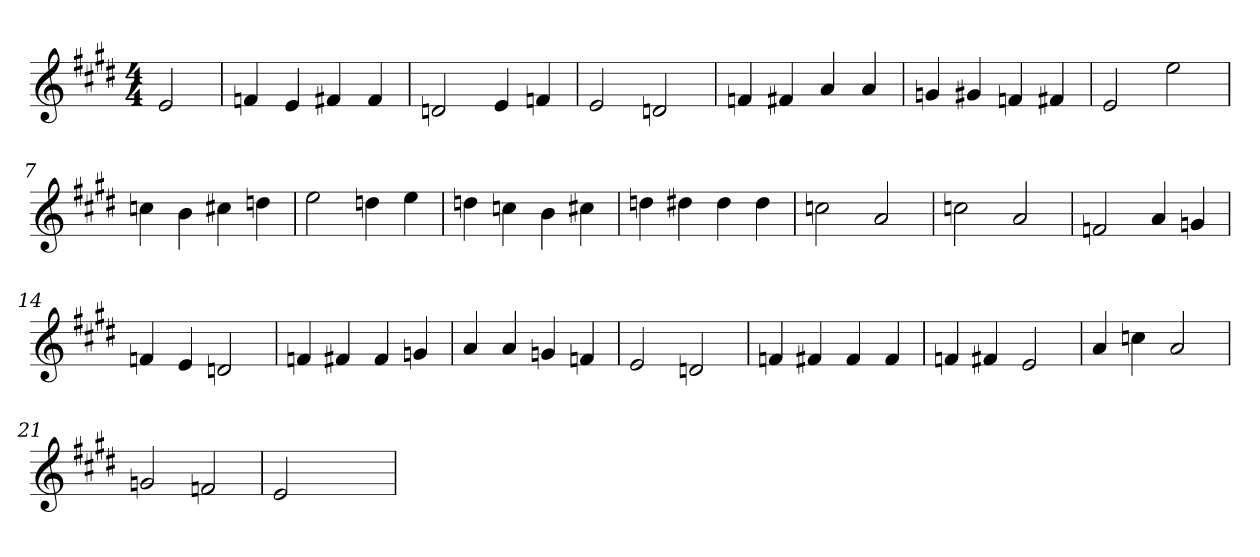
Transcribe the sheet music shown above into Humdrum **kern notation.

**kern
*part1
*staff1
*clefG2
*k[f#c#g#d#]
*E:
*M4/4
=
2e
=1
4fn
4e
4f#
4f#
=2
2dn
4e
4fn
=3
2e
2dn
=4
4fn
4f#
4a
4a
=5
4gn
4g#
4fn
4f#
=6
2e
2ee
=7
4ccn
4b
4cc#
4ddn
=8
2ee
4ddn
4ee
=9
4ddn
4ccn
4b
4cc#
=10
4ddn
4dd#
4dd#
4dd#
=11
2ccn
2a
=12
2ccn
2a
=13
2fn
4a
4gn
=14
4fn
4e
2dn
=15
4fn
4f#
4f#
4gn
=16
4a
4a
4gn
4fn
=17
2e
2dn
=18
4fn
4f#
4f#
4f#
=19
4fn
4f#
2e
=20
4a
4ccn
2a
=21
2gn
2fn
=22
2e
2ryy
=
*-
